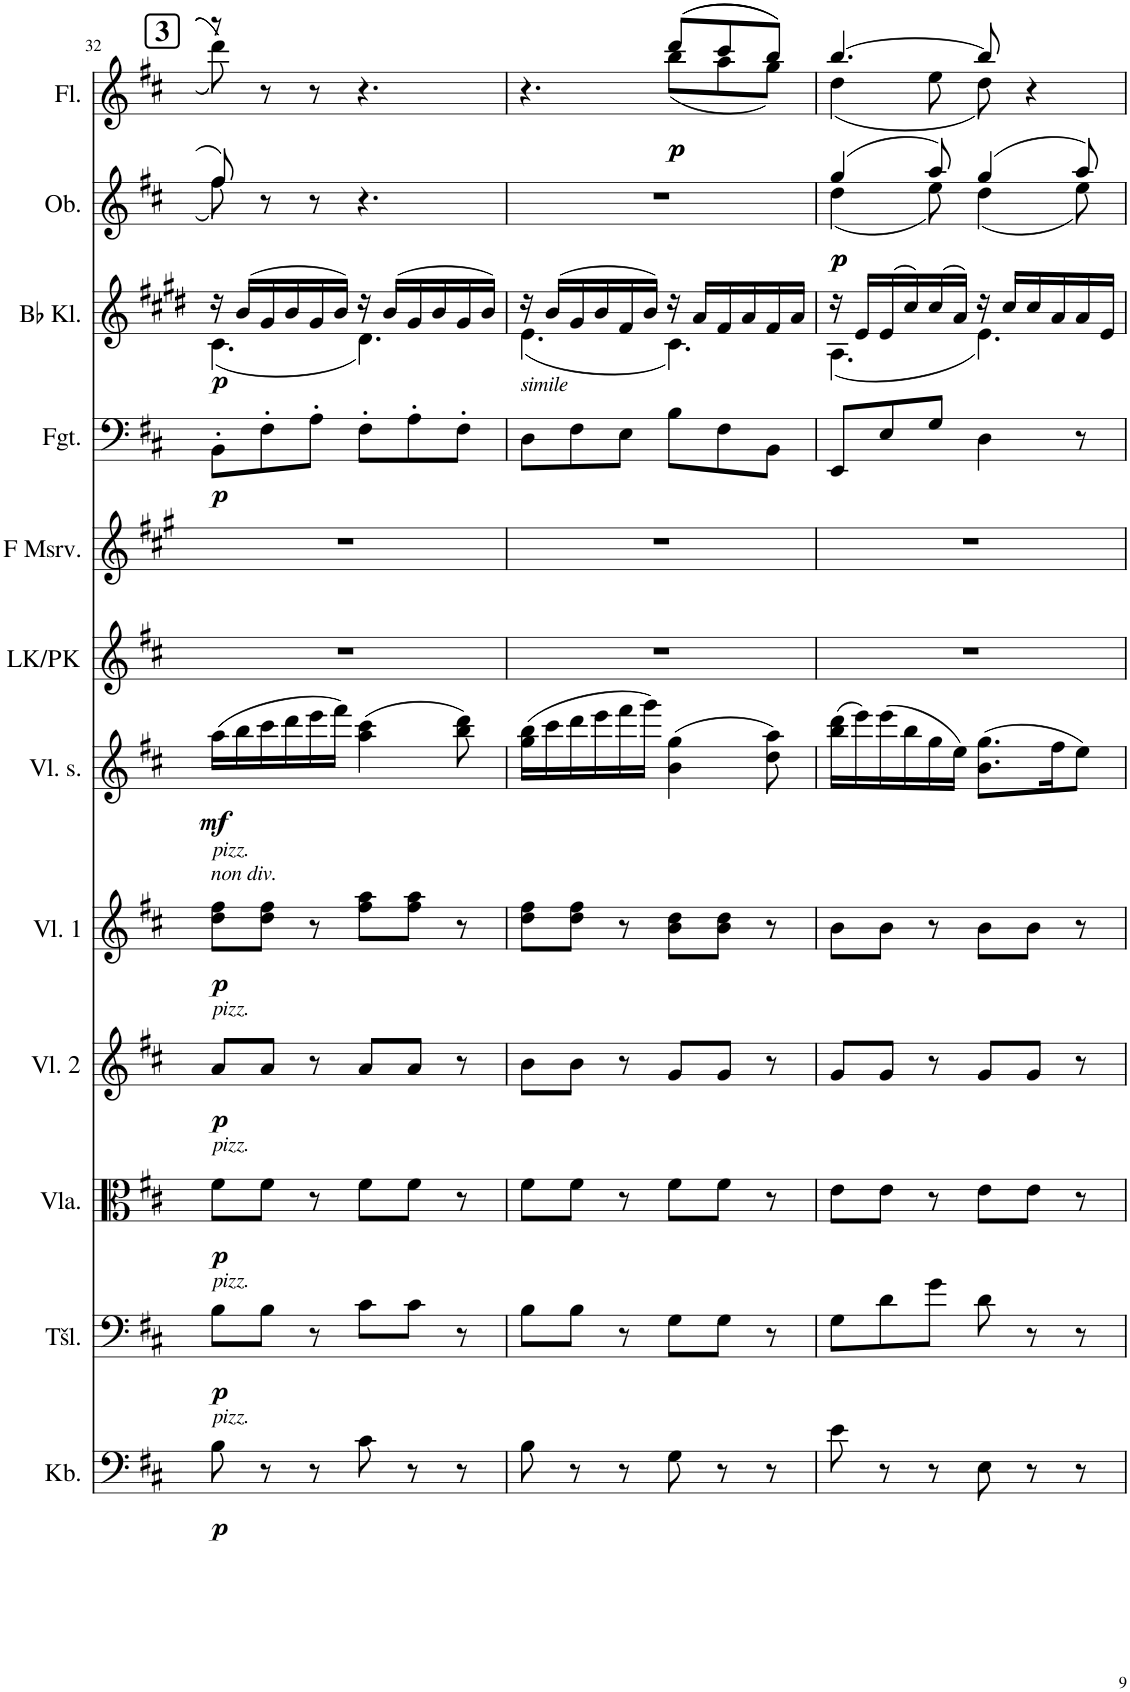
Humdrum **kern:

**kern	**dynam	**kern	**dynam	**kern	**dynam	**kern	**dynam	**kern	**dynam	**kern	**dynam	**kern	**kern	**kern	**dynam	**kern	**dynam	**kern	**dynam	**kern	**dynam
*part12	*part12	*part11	*part11	*part10	*part10	*part9	*part9	*part8	*part8	*part7	*part7	*part6	*part5	*part4	*part4	*part3	*part3	*part2	*part2	*part1	*part1
*staff12	*staff12	*staff11	*staff11	*staff10	*staff10	*staff9	*staff9	*staff8	*staff8	*staff7	*staff7	*staff6	*staff5	*staff4	*staff4	*staff3	*staff3	*staff2	*staff2	*staff1	*staff1
*I"Kontrabass	*	*I"Tšello	*	*I"Vioola	*	*I"Viiul 2	*	*I"Viiul 1	*	*I"Viiuli soolo	*	*I"Laste- ja poistekoor	*I"Metsasarv F	*I"Fagott	*	*I"Bb klarnet	*	*I"Oboe	*	*I"Flööt	*
*I'Kb.	*	*I'Tšl.	*	*I'Vla.	*	*I'Vl. 2	*	*I'Vl. 1	*	*I'Vl. s.	*	*	*	*I'Fgt.	*	*I'Bb Kl.	*	*I'Ob.	*	*I'Fl.	*
!!LO:PB:g=z
*clefF4	*	*clefF4	*	*clefC3	*	*clefG2	*	*clefG2	*	*clefG2	*	*clefG2	*clefG2	*clefF4	*	*clefG2	*	*clefG2	*	*clefG2	*
*Trd7c12	*	*	*	*	*	*	*	*	*	*	*	*	*Trd4c7	*	*	*Trd1c2	*	*	*	*	*
*k[f#c#]	*	*k[f#c#]	*	*k[f#c#]	*	*k[f#c#]	*	*k[f#c#]	*	*k[f#c#]	*	*k[f#c#]	*k[f#c#g#]	*k[f#c#]	*	*k[f#c#g#d#]	*	*k[f#c#]	*	*k[f#c#]	*
*M6/8	*	*M6/8	*	*M6/8	*	*M6/8	*	*M6/8	*	*M6/8	*	*M6/8	*M6/8	*M6/8	*	*M6/8	*	*M6/8	*	*M6/8	*
!!LO:REH:place=s1:a:B:cj:fs=14:t=3
=32	=32	=32	=32	=32	=32	=32	=32	=32	=32	=32	=32	=32	=32	=32	=32	=32	=32	=32	=32	=32	=32
*	*	*	*	*	*	*	*	*	*	*	*	*	*	*	*	*^	*	*^	*	*^	*
!	!	!	!	!	!	!	!	!LO:TX:a:i:t=non div.	!	!	!	!	!	!	!	!	!	!	!	!	!	!	!	!
!	!	!	!	!	!	!	!	!LO:TX:a:i:t=pizz.	!	!	!	!	!	!	!	!	!	!	!	!	!	!	!	!
!	!	!	!	!	!	!LO:TX:a:i:t=pizz.	!	!	!	!	!	!	!	!	!	!	!	!	!	!	!	!	!	!
!	!	!	!	!LO:TX:a:i:t=pizz.	!	!	!	!	!	!	!	!	!	!	!	!	!	!	!	!	!	!	!	!
!	!	!LO:TX:a:i:t=pizz.	!	!	!	!	!	!	!	!	!	!	!	!	!	!	!	!	!	!	!	!	!	!
!LO:TX:a:i:t=pizz.	!	!	!	!	!	!	!	!	!	!	!	!	!	!	!	!	!	!	!	!	!	!	!	!
!	!LO:DY:b	!	!LO:DY:b	!	!LO:DY:b	!	!LO:DY:b	!	!LO:DY:b	!	!LO:DY:b	!	!	!	!LO:DY:b	!	!	!LO:DY:b	!	!	!	!	!	!
8B\	p	8B\L	p	8f#\L	p	8a/L	p	8dd\ 8ff#\L	p	(16aa\LL	mf	2.r	2.r	8BB'\L	p	16r	(4.c#\	p	8ff#/	8ff#\	.	8r	8ddd\	.
.	.	.	.	.	.	.	.	.	.	16bb\	.	.	.	.	.	(16b/LL	.	.	.	.	.	.	.	.
8r	.	8B\J	.	8f#\J	.	8a/J	.	8dd\ 8ff#\J	.	16ccc#\	.	.	.	8F#'\	.	16g#/	.	.	8r	8ryy	.	8r	2ryy	.
.	.	.	.	.	.	.	.	.	.	16ddd\	.	.	.	.	.	16b/	.	.	.	.	.	.	.	.
8r	.	8r	.	8r	.	8r	.	8r	.	16eee\	.	.	.	8A'\J	.	16g#/	.	.	8r	8ryy	.	8r	.	.
.	.	.	.	.	.	.	.	.	.	16fff#\JJ)	.	.	.	.	.	16b/JJ)	.	.	.	.	.	.	.	.
8c#\	.	8c#\L	.	8f#\L	.	8a/L	.	8ff#\ 8aa\L	.	(4aa\ 4ccc#\	.	.	.	8F#'\L	.	16r	4.d#\)	.	4.r	4.ryy	.	4.r	.	.
.	.	.	.	.	.	.	.	.	.	.	.	.	.	.	.	(16b/LL	.	.	.	.	.	.	.	.
8r	.	8c#\J	.	8f#\J	.	8a/J	.	8ff#\ 8aa\J	.	.	.	.	.	8A'\	.	16g#/	.	.	.	.	.	.	.	.
.	.	.	.	.	.	.	.	.	.	.	.	.	.	.	.	16b/	.	.	.	.	.	.	.	.
8r	.	8r	.	8r	.	8r	.	8r	.	8bb\ 8ddd\)	.	.	.	8F#'\J	.	16g#/	.	.	.	.	.	.	8ryy	.
.	.	.	.	.	.	.	.	.	.	.	.	.	.	.	.	16b/JJ)	.	.	.	.	.	.	.	.
*	*	*	*	*	*	*	*	*	*	*	*	*	*	*	*	*	*	*	*v	*v	*	*	*	*
=33	=33	=33	=33	=33	=33	=33	=33	=33	=33	=33	=33	=33	=33	=33	=33	=33	=33	=33	=33	=33	=33	=33	=33
!	!	!	!	!	!	!	!	!	!	!	!	!	!	!LO:TX:a:i:t=simile	!	!	!	!	!	!	!	!	!
8B\	.	8B\L	.	8f#\L	.	8b\L	.	8dd\ 8ff#\L	.	(16gg\ 16bb\LL	.	2.r	2.r	8D\L	.	16r	(4.e\	.	2.r	.	4.r	4.ryy	.
.	.	.	.	.	.	.	.	.	.	16ccc#\	.	.	.	.	.	(16b/LL	.	.	.	.	.	.	.
8r	.	8B\J	.	8f#\J	.	8b\J	.	8dd\ 8ff#\J	.	16ddd\	.	.	.	8F#\	.	16g#/	.	.	.	.	.	.	.
.	.	.	.	.	.	.	.	.	.	16eee\	.	.	.	.	.	16b/	.	.	.	.	.	.	.
8r	.	8r	.	8r	.	8r	.	8r	.	16fff#\	.	.	.	8E\J	.	16f#/	.	.	.	.	.	.	.
.	.	.	.	.	.	.	.	.	.	16ggg\JJ)	.	.	.	.	.	16b/JJ)	.	.	.	.	.	.	.
!	!	!	!	!	!	!	!	!	!	!	!	!	!	!	!	!	!	!	!	!	!	!	!LO:DY:b
!	!	!	!	!	!	!	!	!	!	!	!	!	!	!	!	!	!	!	!	!	!	!	!LO:DY:n=1:b
8G\	.	8G\L	.	8f#\L	.	8g/L	.	8b\ 8dd\L	.	(4b\ 4gg\	.	.	.	8B\L	.	16r	4.c#\)	.	.	.	((8ddd/L	(8bb\L	p p
.	.	.	.	.	.	.	.	.	.	.	.	.	.	.	.	16a/LL	.	.	.	.	.	.	.
8r	.	8G\J	.	8f#\J	.	8g/J	.	8b\ 8dd\J	.	.	.	.	.	8F#\	.	16f#/	.	.	.	.	8ccc#/	8aa\	.
.	.	.	.	.	.	.	.	.	.	.	.	.	.	.	.	16a/	.	.	.	.	.	.	.
8r	.	8r	.	8r	.	8r	.	8r	.	8dd\ 8aa\)	.	.	.	8BB\J	.	16f#/	.	.	.	.	8bb/J))	8gg\J)	.
.	.	.	.	.	.	.	.	.	.	.	.	.	.	.	.	16a/JJ	.	.	.	.	.	.	.
=34	=34	=34	=34	=34	=34	=34	=34	=34	=34	=34	=34	=34	=34	=34	=34	=34	=34	=34	=34	=34	=34	=34	=34
*	*	*	*	*	*	*	*	*	*	*	*	*	*	*	*	*	*	*	*^	*	*	*	*
!	!	!	!	!	!	!	!	!	!	!	!	!	!	!	!	!	!	!	!	!	!LO:DY:b	!	!	!
!	!	!	!	!	!	!	!	!	!	!	!	!	!	!	!	!	!	!	!	!	!LO:DY:n=1:b	!	!	!
8e\	.	8G\L	.	8e\L	.	8g/L	.	8b\L	.	(16bb\ 16ddd\LL	.	2.r	2.r	8EE/L	.	16r	(4.A\	.	(4gg/	(4dd\	p p	[4.bb/	(4dd\	.
.	.	.	.	.	.	.	.	.	.	16eee\)	.	.	.	.	.	16e/LL	.	.	.	.	.	.	.	.
8r	.	8d\	.	8e\J	.	8g/J	.	8b\J	.	(16eee\	.	.	.	8E/	.	(16e/	.	.	.	.	.	.	.	.
.	.	.	.	.	.	.	.	.	.	16bb\	.	.	.	.	.	16cc#/)	.	.	.	.	.	.	.	.
8r	.	8g\J	.	8r	.	8r	.	8r	.	16gg\	.	.	.	8G/J	.	(16cc#/	.	.	8aa/)	8ee\)	.	.	8ee\	.
.	.	.	.	.	.	.	.	.	.	16ee\JJ)	.	.	.	.	.	16a/JJ)	.	.	.	.	.	.	.	.
8E\	.	8d\	.	8e\L	.	8g/L	.	8b\L	.	(8.b\ 8.gg\L	.	.	.	4D\	.	16r	4.e\)	.	(4gg/	(4dd\	.	8bb/]	8dd\)	.
.	.	.	.	.	.	.	.	.	.	.	.	.	.	.	.	16cc#/LL	.	.	.	.	.	.	.	.
8r	.	8r	.	8e\J	.	8g/J	.	8b\J	.	.	.	.	.	.	.	16cc#/	.	.	.	.	.	4r	4ryy	.
.	.	.	.	.	.	.	.	.	.	16ff#\K	.	.	.	.	.	16a/	.	.	.	.	.	.	.	.
8r	.	8r	.	8r	.	8r	.	8r	.	8ee\J)	.	.	.	8r	.	16a/	.	.	8aa/)	8ee\)	.	.	.	.
.	.	.	.	.	.	.	.	.	.	.	.	.	.	.	.	16e/JJ	.	.	.	.	.	.	.	.
*	*	*	*	*	*	*	*	*	*	*	*	*	*	*	*	*v	*v	*	*	*	*	*v	*v	*
*	*	*	*	*	*	*	*	*	*	*	*	*	*	*	*	*	*	*v	*v	*	*	*
=	=	=	=	=	=	=	=	=	=	=	=	=	=	=	=	=	=	=	=	=	=
*-	*-	*-	*-	*-	*-	*-	*-	*-	*-	*-	*-	*-	*-	*-	*-	*-	*-	*-	*-	*-	*-
